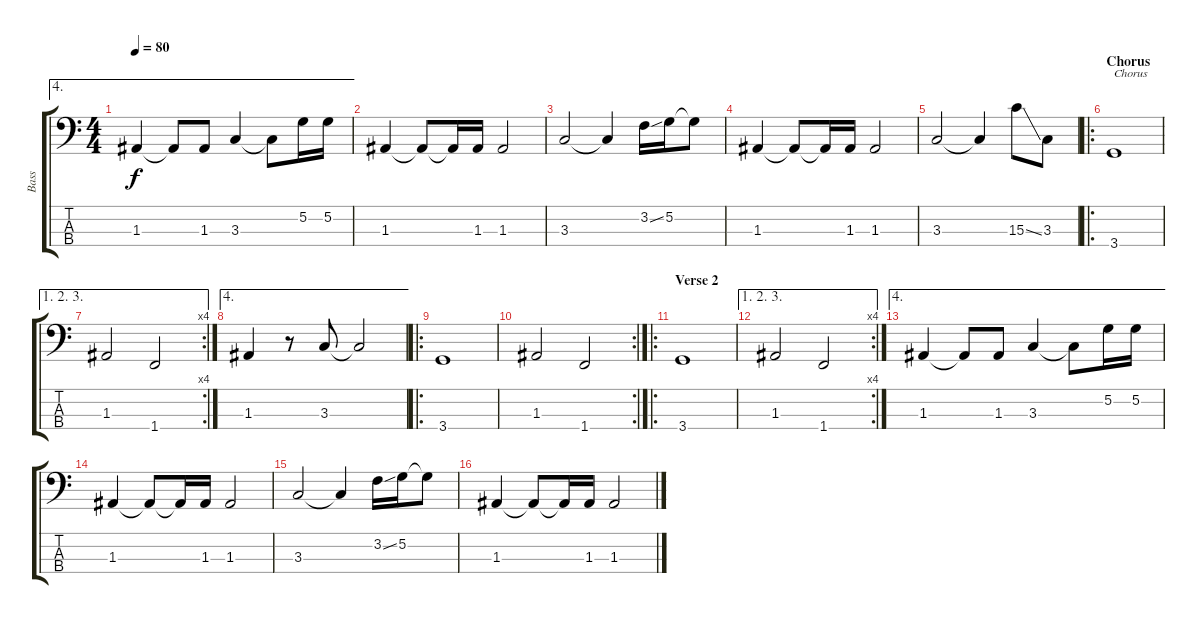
\track ("Bass" "Bass") {instrument electricbassfinger}
\staff {score tabs}
\tuning (G2 D2 A1 E1) {hide}
\ae 4
\ts (4 4)
\tempo 80
\clef f4
\ks c
1.3.4{dy f} 1.3{t}.8 1.3.8 3.3.4 3.3{t}.8 5.2.16 5.2.16 |
1.3.4 1.3{t}.8 1.3{t}.16 1.3.16 1.3.2 |
3.3.2 3.3{t}.4 3.2{ss}.16 5.2.16 5.2{t}.8 |
1.3.4 1.3{t}.8 1.3{t}.16 1.3.16 1.3.2 |
3.3.2 3.3{t}.4 15.3{ss}.8 3.3.8 |
\ro
\section ("" "Chorus")
3.4.1{txt "Chorus"} |
\ae (1 2 3)
\rc 4
1.3.2 1.4.2 |
\ae 4
1.3.4 r.8 3.3.8 3.3{t}.2 |
\ro
3.4.1 |
\rc 2
1.3.2 1.4.2 |
\ro
\section ("" "Verse 2")
3.4.1 |
\ae (1 2 3)
\rc 4
1.3.2 1.4.2 |
\ae 4
1.3.4 1.3{t}.8 1.3.8 3.3.4 3.3{t}.8 5.2.16 5.2.16 |
1.3.4 1.3{t}.8 1.3{t}.16 1.3.16 1.3.2 |
3.3.2 3.3{t}.4 3.2{ss}.16 5.2.16 5.2{t}.8 |
1.3.4 1.3{t}.8 1.3{t}.16 1.3.16 1.3.2
